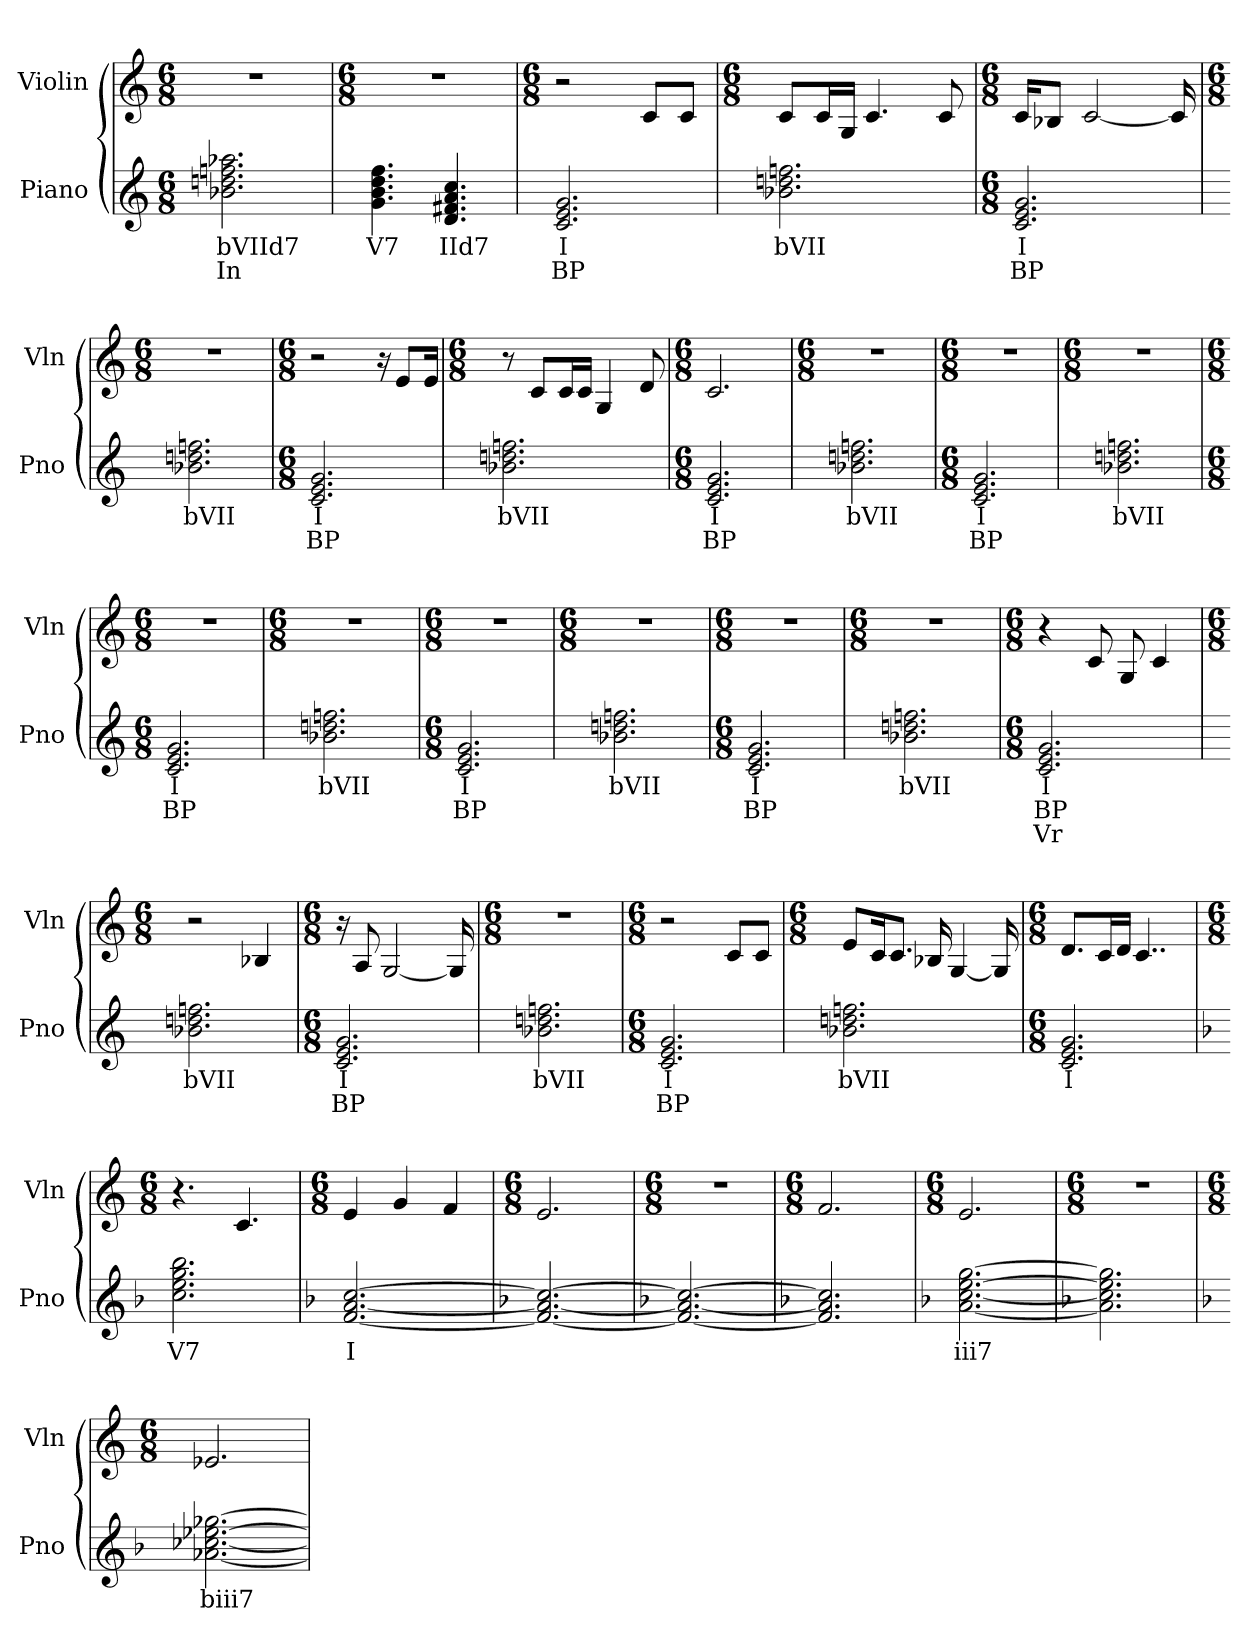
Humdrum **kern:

**kern	**text	**text	**text	**kern
*part2	*part2	*part2	*part2	*part1
*staff2	*staff2	*staff2	*staff2	*staff1
*I"Piano	*	*	*	*I"Violin
*I'Pno	*	*	*	*I'Vln
*k[]	*	*	*	*
*C:	*	*	*	*
*M6/8	*	*	*	*M6/8
=	=	=	=	=
2.b-X 2.ddn 2.ffn 2.aa-X	bVIId7	In	.	2.r
=	=	=	=	=
*k[]	*	*	*	*
*C:	*	*	*	*
*	*	*	*	*M6/8
4.g 4.b 4.dd 4.ff	V7	.	.	2.r
4.d 4.f#X 4.a 4.cc	IId7	.	.	.
=	=	=	=	=
*k[]	*	*	*	*
*C:	*	*	*	*
*	*	*	*	*M6/8
2.c 2.e 2.g	I	BP	.	2r
.	.	.	.	8cL
.	.	.	.	8cJ
=	=	=	=	=
*k[]	*	*	*	*
*C:	*	*	*	*
*	*	*	*	*M6/8
2.b-X 2.ddn 2.ffn	bVII	.	.	8cL
.	.	.	.	16cL
.	.	.	.	16GJJ
.	.	.	.	4.c
.	.	.	.	8c
=	=	=	=	=
*k[]	*	*	*	*
*C:	*	*	*	*
*M6/8	*	*	*	*M6/8
2.c 2.e 2.g	I	BP	.	16cKL
.	.	.	.	8B-XJ
.	.	.	.	[2c
.	.	.	.	16c]
=	=	=	=	=
*k[]	*	*	*	*
*C:	*	*	*	*
*	*	*	*	*M6/8
2.b-X 2.ddn 2.ffn	bVII	.	.	2.r
=	=	=	=	=
*k[]	*	*	*	*
*C:	*	*	*	*
*M6/8	*	*	*	*M6/8
2.c 2.e 2.g	I	BP	.	2r
.	.	.	.	16r
.	.	.	.	8eL
.	.	.	.	16eJk
=	=	=	=	=
*k[]	*	*	*	*
*C:	*	*	*	*
*	*	*	*	*M6/8
2.b-X 2.ddn 2.ffn	bVII	.	.	8r
.	.	.	.	8cL
.	.	.	.	16cL
.	.	.	.	16cJJ
.	.	.	.	4G
.	.	.	.	8d
=	=	=	=	=
*k[]	*	*	*	*
*C:	*	*	*	*
*M6/8	*	*	*	*M6/8
2.c 2.e 2.g	I	BP	.	2.c
=	=	=	=	=
*k[]	*	*	*	*
*C:	*	*	*	*
*	*	*	*	*M6/8
2.b-X 2.ddn 2.ffn	bVII	.	.	2.r
=	=	=	=	=
*k[]	*	*	*	*
*C:	*	*	*	*
*M6/8	*	*	*	*M6/8
2.c 2.e 2.g	I	BP	.	2.r
=	=	=	=	=
*k[]	*	*	*	*
*C:	*	*	*	*
*	*	*	*	*M6/8
2.b-X 2.ddn 2.ffn	bVII	.	.	2.r
=	=	=	=	=
*k[]	*	*	*	*
*C:	*	*	*	*
*M6/8	*	*	*	*M6/8
2.c 2.e 2.g	I	BP	.	2.r
=	=	=	=	=
*k[]	*	*	*	*
*C:	*	*	*	*
*	*	*	*	*M6/8
2.b-X 2.ddn 2.ffn	bVII	.	.	2.r
=	=	=	=	=
*k[]	*	*	*	*
*C:	*	*	*	*
*M6/8	*	*	*	*M6/8
2.c 2.e 2.g	I	BP	.	2.r
=	=	=	=	=
*k[]	*	*	*	*
*C:	*	*	*	*
*	*	*	*	*M6/8
2.b-X 2.ddn 2.ffn	bVII	.	.	2.r
=	=	=	=	=
*k[]	*	*	*	*
*C:	*	*	*	*
*M6/8	*	*	*	*M6/8
2.c 2.e 2.g	I	BP	.	2.r
=	=	=	=	=
*k[]	*	*	*	*
*C:	*	*	*	*
*	*	*	*	*M6/8
2.b-X 2.ddn 2.ffn	bVII	.	.	2.r
=	=	=	=	=
*k[]	*	*	*	*
*C:	*	*	*	*
*M6/8	*	*	*	*M6/8
2.c 2.e 2.g	I	BP	Vr	4r
.	.	.	.	8c
.	.	.	.	8G
.	.	.	.	4c
=	=	=	=	=
*k[]	*	*	*	*
*C:	*	*	*	*
*	*	*	*	*M6/8
2.b-X 2.ddn 2.ffn	bVII	.	.	2r
.	.	.	.	4B-X
=	=	=	=	=
*k[]	*	*	*	*
*C:	*	*	*	*
*M6/8	*	*	*	*M6/8
2.c 2.e 2.g	I	BP	.	16r
.	.	.	.	8A
.	.	.	.	[2G
.	.	.	.	16G]
=	=	=	=	=
*k[]	*	*	*	*
*C:	*	*	*	*
*	*	*	*	*M6/8
2.b-X 2.ddn 2.ffn	bVII	.	.	2.r
=	=	=	=	=
*k[]	*	*	*	*
*C:	*	*	*	*
*M6/8	*	*	*	*M6/8
2.c 2.e 2.g	I	BP	.	2r
.	.	.	.	8cL
.	.	.	.	8cJ
=	=	=	=	=
*k[]	*	*	*	*
*C:	*	*	*	*
*	*	*	*	*M6/8
2.b-X 2.ddn 2.ffn	bVII	.	.	8eL
.	.	.	.	16cK
.	.	.	.	8.cJ
.	.	.	.	16B-X
.	.	.	.	[4G
.	.	.	.	16G]
=	=	=	=	=
*k[]	*	*	*	*
*C:	*	*	*	*
*M6/8	*	*	*	*M6/8
2.c 2.e 2.g	I	.	.	8.dL
.	.	.	.	16cL
.	.	.	.	16dJJ
.	.	.	.	4..c
=	=	=	=	=
*k[b-]	*	*	*	*
*F:	*	*	*	*
*	*	*	*	*M6/8
2.cc 2.ee 2.gg 2.bb-	V7	.	.	4.r
.	.	.	.	4.c
=	=	=	=	=
*k[b-]	*	*	*	*
*F:	*	*	*	*
*	*	*	*	*M6/8
[2.f [2.a [2.cc	I	.	.	4e
.	.	.	.	4g
.	.	.	.	4f
=	=	=	=	=
*k[b-]	*	*	*	*
*F:	*	*	*	*
*	*	*	*	*M6/8
2.f_ 2.a_ 2.cc_	.	.	.	2.e
=	=	=	=	=
*k[b-]	*	*	*	*
*F:	*	*	*	*
*	*	*	*	*M6/8
2.f_ 2.a_ 2.cc_	.	.	.	2.r
=	=	=	=	=
*k[b-]	*	*	*	*
*F:	*	*	*	*
*	*	*	*	*M6/8
2.f] 2.a] 2.cc]	.	.	.	2.f
=	=	=	=	=
*k[b-]	*	*	*	*
*F:	*	*	*	*
*	*	*	*	*M6/8
[2.a [2.cc [2.ee [2.gg	iii7	.	.	2.e
=	=	=	=	=
*k[b-]	*	*	*	*
*F:	*	*	*	*
*	*	*	*	*M6/8
2.a] 2.cc] 2.ee] 2.gg]	.	.	.	2.r
=	=	=	=	=
*k[b-]	*	*	*	*
*F:	*	*	*	*
*	*	*	*	*M6/8
[2.a-X [2.cc-X [2.ee-X [2.gg-X	biii7	.	.	2.e-X
=	=	=	=	=
*-	*-	*-	*-	*-
